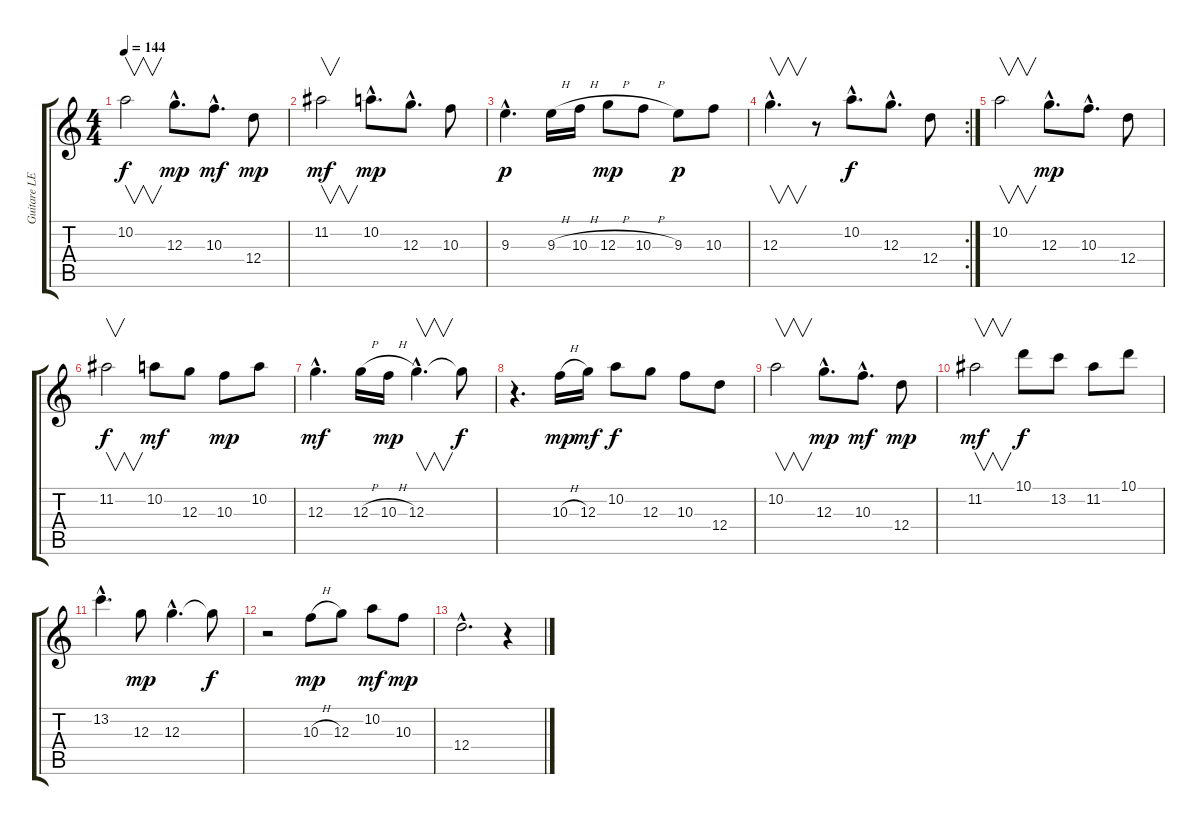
\track ("Guitare LEAD" "Guitare LE") {instrument distortionguitar}
\staff {score tabs}
\tuning (E4 B3 G3 D3 A2 E2) {hide}
\ts (4 4)
\tempo 144
\clef g2
\ks c
10.2.2{v dy f} 12.3{hac}.8{d dy mp} 10.3{hac}.8{d dy mf} 12.4.8{dy mp} |
11.2.2{v dy mf} 10.2{hac}.8{d dy mp} 12.3{hac}.8{d} 10.3.8 |
9.3{hac}.4{d dy p} 9.3{h}.16 10.3{h}.16 12.3{h}.8{dy mp} 10.3{h}.8 9.3.8{dy p} 10.3.8 |
\rc 2
12.3{hac}.4{v d} r.8 10.2{hac}.8{d dy f} 12.3{hac}.8{d} 12.4.8 |
10.2.2{v} 12.3{hac}.8{d dy mp} 10.3{hac}.8{d} 12.4.8 |
11.2.2{v dy f} 10.2.8{dy mf} 12.3.8 10.3.8{dy mp} 10.2.8 |
12.3{hac}.4{d dy mf} 12.3{h}.16 10.3{h}.16{dy mp} 12.3{hac}.4{v d} 12.3{t}.8{dy f} |
r.4{d} 10.3{h}.16{dy mp} 12.3.16{dy mf} 10.2.8{dy f} 12.3.8 10.3.8 12.4.8 |
10.2.2{v} 12.3{hac}.8{d dy mp} 10.3{hac}.8{d dy mf} 12.4.8{dy mp} |
11.2.2{v dy mf} 10.1.8{dy f} 13.2.8 11.2.8 10.1.8 |
13.2{hac}.4{d} 12.3.8{dy mp} 12.3{hac}.4{d} 12.3{t}.8{dy f} |
r.2 10.3{h}.8{dy mp} 12.3.8 10.2.8{dy mf} 10.3.8{dy mp} |
12.4{hac}.2{d} r.4
